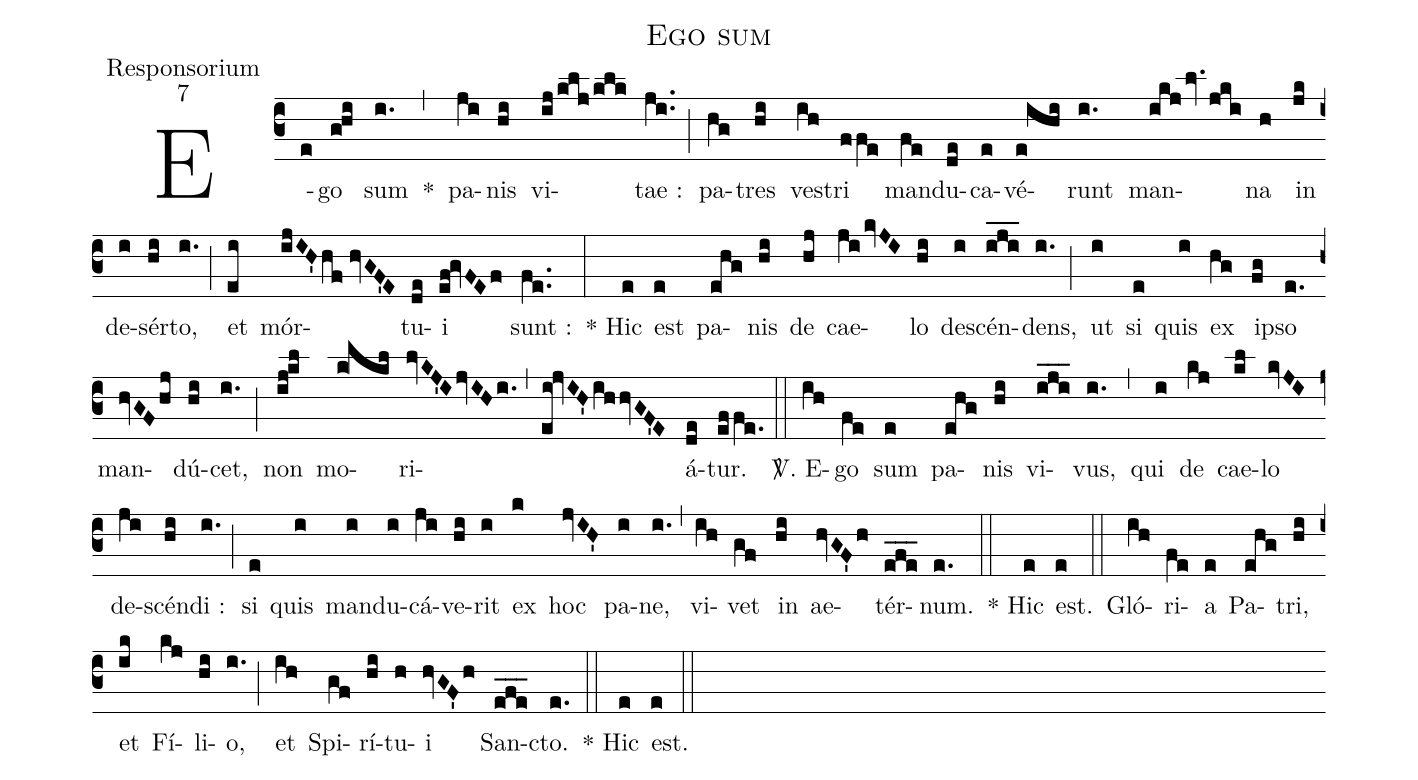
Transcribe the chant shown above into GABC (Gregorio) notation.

name:Ego sum;
office-part:Responsorium;
mode:7;
%%
(c3) E(e)go(ghi) sum(i.) *(,) pa(ji)nis(hi) vi(ij/klj/klk)tae :(ji..) (;) pa(hg)tres(hi) ve(ih)stri(ffe) man(fe)du(de)ca(e)vé(e!ihi)runt(i.) man(ikjlv.jki)na(h) in(jk) de(i)sér(hi)to,(i.) (;) et(ei) mór(ijIH'hf//hvGF'E)tu(de)i(ef!gvFEf) sunt :(fe..) (:) * Hic(e) est(e) pa(ehg)nis(hi) de(hj) cae(jikvJI)lo(hi) de(i)scén(iji___)dens,(i.) (;) ut(i) si(e) quis(i) ex(hg) i(fg)pso(e.) man(hvGFhj)dú(hi)cet,(i.) (;) non(ij!kl) mo(k!mkl)ri(lvKJ'IjvIHi.)(,)(ei!jvIH'ihhvGF'E)á(de)tur.(effe.) (::)
<sp>V/</sp>. E(ih)go(fe) sum(e) pa(ehg)nis(hi) vi(iji___)vus,(i.) (,) qui(i) de(kj) cae(kl)lo(kvJI) de(ji)scén(hi)di :(i.) (;) si(e) quis(i) man(i)du(i)cá(ji)ve(hi)rit(i) ex(k) hoc(jvIH') pa(i)ne,(i.) (,) vi(ih)vet(gf) in(hi) ae(hvGF'h)tér(efe___)num.(e.) (::) * Hic(e) est.(e) (::) Gló(ih)ri(fe)a(e) Pa(ehg)tri,(hi) et(ik) Fí(kj)li(hi)o,(i.) (;) et(ih) Spi(gf)rí(hi)tu(h)i(hvGF'h) San(efe___)cto.(e.) (::) * Hic(e) est.(e) (::)
